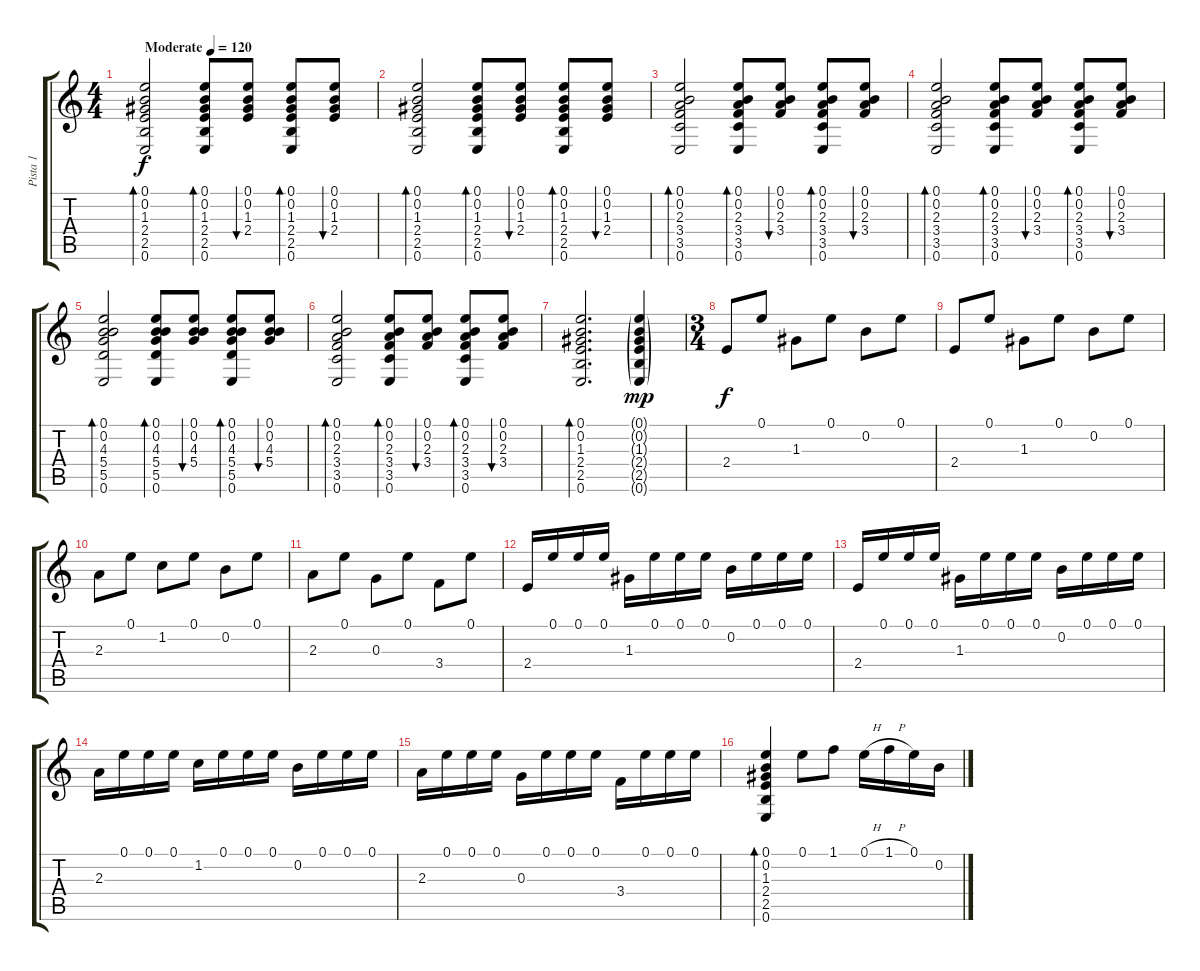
\track ("Pista 1" "Pista 1") {instrument acousticguitarnylon}
\staff {score tabs}
\tuning (E4 B3 G3 D3 A2 E2) {hide}
\ts (4 4)
\tempo (120 "Moderate")
\clef g2
\ks c
(0.1 0.2 1.3 2.4 2.5 0.6).2{bd 60 dy f instrument acousticguitarnylon} (0.1 0.2 1.3 2.4 2.5 0.6).8{bd 60} (0.1 0.2 1.3 2.4).8{bu 60} (0.1 0.2 1.3 2.4 2.5 0.6).8{bd 60} (0.1 0.2 1.3 2.4).8{bu 60} |
(0.1 0.2 1.3 2.4 2.5 0.6).2{bd 60} (0.1 0.2 1.3 2.4 2.5 0.6).8{bd 60} (0.1 0.2 1.3 2.4).8{bu 60} (0.1 0.2 1.3 2.4 2.5 0.6).8{bd 60} (0.1 0.2 1.3 2.4).8{bu 60} |
(0.1 0.2 2.3 3.4 3.5 0.6).2{bd 60} (0.1 0.2 2.3 3.4 3.5 0.6).8{bd 60} (0.1 0.2 2.3 3.4).8{bu 60} (0.1 0.2 2.3 3.4 3.5 0.6).8{bd 60} (0.1 0.2 2.3 3.4).8{bu 60} |
(0.1 0.2 2.3 3.4 3.5 0.6).2{bd 60} (0.1 0.2 2.3 3.4 3.5 0.6).8{bd 60} (0.1 0.2 2.3 3.4).8{bu 60} (0.1 0.2 2.3 3.4 3.5 0.6).8{bd 60} (0.1 0.2 2.3 3.4).8{bu 60} |
(0.1 0.2 4.3 5.4 5.5 0.6).2{bd 60} (0.1 0.2 4.3 5.4 5.5 0.6).8{bd 60} (0.1 0.2 4.3 5.4).8{bu 60} (0.1 0.2 4.3 5.4 5.5 0.6).8{bd 60} (0.1 0.2 4.3 5.4).8{bu 60} |
(0.1 0.2 2.3 3.4 3.5 0.6).2{bd 60} (0.1 0.2 2.3 3.4 3.5 0.6).8{bd 60} (0.1 0.2 2.3 3.4).8{bu 60} (0.1 0.2 2.3 3.4 3.5 0.6).8{bd 60} (0.1 0.2 2.3 3.4).8{bu 60} |
(0.1 0.2 1.3 2.4 2.5 0.6).2{d bd 120} (0.1{g} 0.2{g} 1.3{g} 2.4{g} 2.5{g} 0.6{g}).4{dy mp} |
\ts (3 4)
2.4.8{dy f} 0.1.8 1.3.8 0.1.8 0.2.8 0.1.8 |
2.4.8 0.1.8 1.3.8 0.1.8 0.2.8 0.1.8 |
2.3.8 0.1.8 1.2.8 0.1.8 0.2.8 0.1.8 |
2.3.8 0.1.8 0.3.8 0.1.8 3.4.8 0.1.8 |
2.4.16 0.1.16 0.1.16 0.1.16 1.3.16 0.1.16 0.1.16 0.1.16 0.2.16 0.1.16 0.1.16 0.1.16 |
2.4.16 0.1.16 0.1.16 0.1.16 1.3.16 0.1.16 0.1.16 0.1.16 0.2.16 0.1.16 0.1.16 0.1.16 |
2.3.16 0.1.16 0.1.16 0.1.16 1.2.16 0.1.16 0.1.16 0.1.16 0.2.16 0.1.16 0.1.16 0.1.16 |
2.3.16 0.1.16 0.1.16 0.1.16 0.3.16 0.1.16 0.1.16 0.1.16 3.4.16 0.1.16 0.1.16 0.1.16 |
(0.1 0.2 1.3 2.4 2.5 0.6).4{bd 120} 0.1.8 1.1.8 0.1{h}.16 1.1{h}.16 0.1{h}.16 0.2.16
